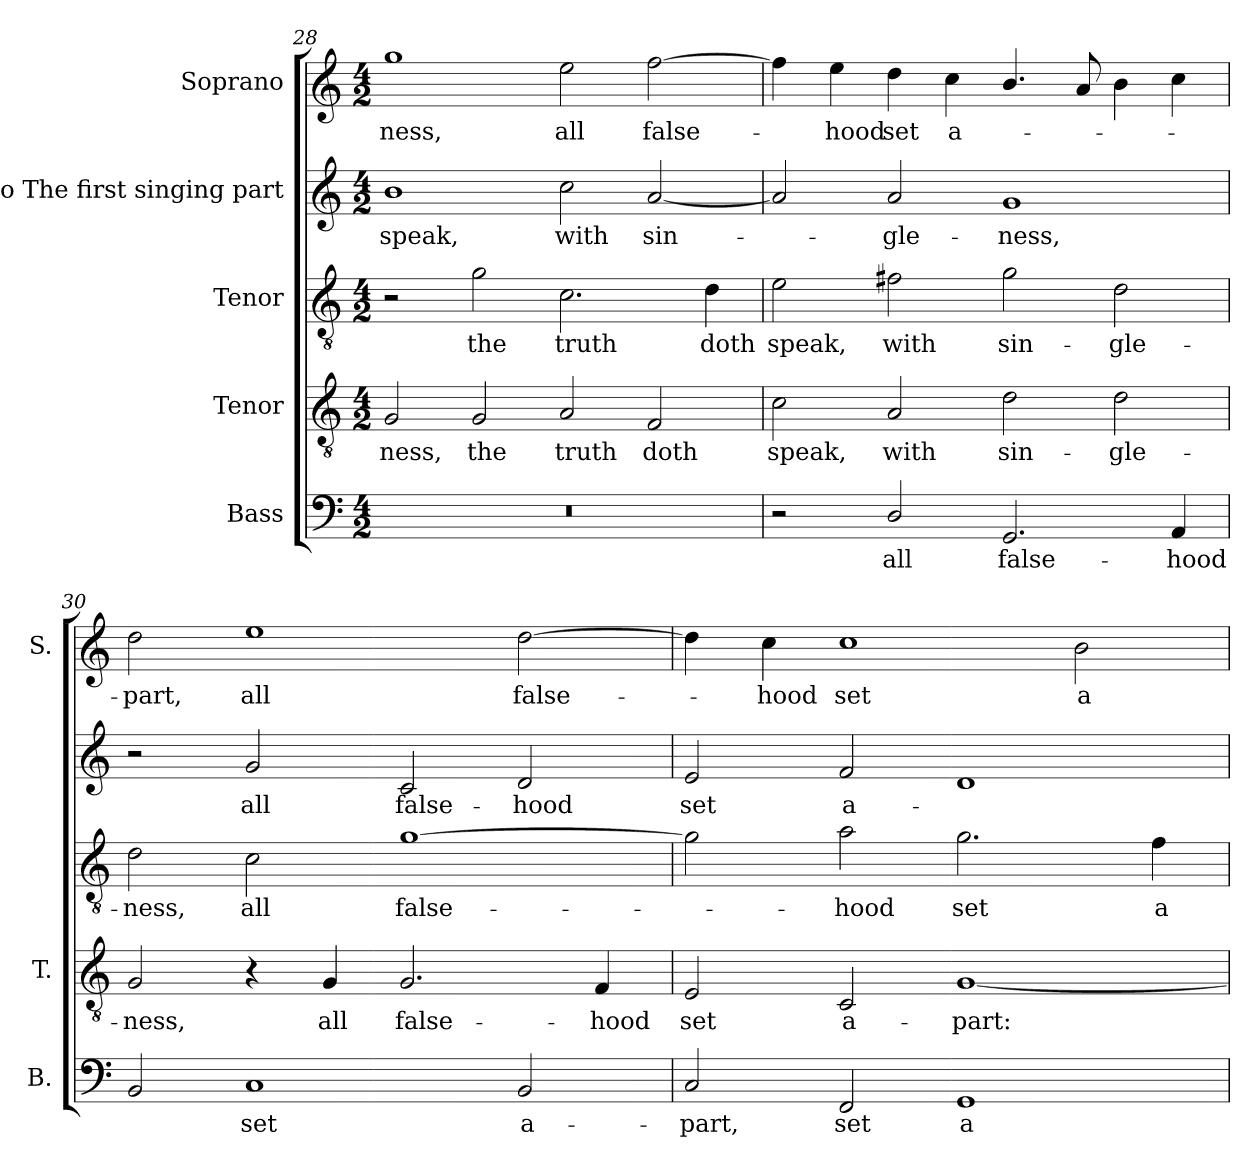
**kern	**text	**kern	**text	**kern	**text	**kern	**text	**kern	**text
*part5	*part5	*part4	*part4	*part3	*part3	*part2	*part2	*part1	*part1
*staff5	*staff5	*staff4	*staff4	*staff3	*staff3	*staff2	*staff2	*staff1	*staff1
*I"Bass	*	*I"Tenor	*	*I"Tenor	*	*I"Alto The first singing part	*	*I"Soprano	*
*I'B.	*	*I'T.	*	*	*	*	*	*I'S.	*
!!LO:LB:g=z
*clefF4	*	*clefGv2	*	*clefGv2	*	*clefG2	*	*clefG2	*
*	*	*ITrd7c12	*	*ITrd7c12	*	*ITrd7c12	*	*	*
*k[]	*	*k[]	*	*k[]	*	*k[]	*	*k[]	*
*C:	*	*C:	*	*C:	*	*C:	*	*C:	*
*M4/2	*	*M4/2	*	*M4/2	*	*M4/2	*	*M4/2	*
=28	=28	=28	=28	=28	=28	=28	=28	=28	=28
!LO:N:vis=1	!	!	!	!	!	!	!	!	!
!	!	!	!LO:LY:b:color=#000000	!	!	!	!	!	!
!	!	!	!	!	!	!	!LO:LY:b:color=#000000	!	!
!	!	!	!	!	!	!	!	!	!LO:LY:b:color=#000000
0r	.	2GGi/	-ness,	2r	.	1Bi	speak,	1ggi	-ness,
!	!	!	!LO:LY:b:color=#000000	!	!	!	!	!	!
!	!	!	!	!	!LO:LY:b:color=#000000	!	!	!	!
.	.	2GGi/	the	2Gi\	the	.	.	.	.
!	!	!	!LO:LY:b:color=#000000	!	!	!	!	!	!
!	!	!	!	!	!LO:LY:b:color=#000000	!	!	!	!
!	!	!	!	!	!	!	!LO:LY:b:color=#000000	!	!
!	!	!	!	!	!	!	!	!	!LO:LY:b:color=#000000
.	.	2AAi/	truth	2.Ci\	truth	2ci\	with	2eei\	all
!	!	!	!LO:LY:b:color=#000000	!	!	!	!	!	!
!	!	!	!	!	!	!	!LO:LY:b:color=#000000	!	!
!	!	!	!	!	!	!	!	!	!LO:LY:b:color=#000000
.	.	2FFi/	doth	.	.	[2Ai/	sin-	[2ffi\	false-
!	!	!	!	!	!LO:LY:b:color=#000000	!	!	!	!
.	.	.	.	4Di\	doth	.	.	.	.
=29	=29	=29	=29	=29	=29	=29	=29	=29	=29
!	!	!	!LO:LY:b:color=#000000	!	!	!	!	!	!
!	!	!	!	!	!LO:LY:b:color=#000000	!	!	!	!
2r	.	2Ci\	speak,	2Ei\	speak,	2Ai/]	.	4ffi\]	.
!	!	!	!	!	!	!	!	!	!LO:LY:b:color=#000000
.	.	.	.	.	.	.	.	4eei\	-hood
!	!LO:LY:b:color=#000000	!	!	!	!	!	!	!	!
!	!	!	!LO:LY:b:color=#000000	!	!	!	!	!	!
!	!	!	!	!	!LO:LY:b:color=#000000	!	!	!	!
!	!	!	!	!	!	!	!LO:LY:b:color=#000000	!	!
!	!	!	!	!	!	!	!	!	!LO:LY:b:color=#000000
2Di/	all	2AAi/	with	2F#Xi\	with	2Ai/	-gle-	4ddi\	set
!	!	!	!	!	!	!	!	!	!LO:LY:b:color=#000000
.	.	.	.	.	.	.	.	4cci\	a-
!	!LO:LY:b:color=#000000	!	!	!	!	!	!	!	!
!	!	!	!LO:LY:b:color=#000000	!	!	!	!	!	!
!	!	!	!	!	!LO:LY:b:color=#000000	!	!	!	!
!	!	!	!	!	!	!	!LO:LY:b:color=#000000	!	!
2.GGi/	false-	2Di\	sin-	2Gi\	sin-	1Gi	-ness,	4.bi/	.
.	.	.	.	.	.	.	.	8ai/	.
!	!	!	!LO:LY:b:color=#000000	!	!	!	!	!	!
!	!	!	!	!	!LO:LY:b:color=#000000	!	!	!	!
.	.	2Di\	-gle-	2Di\	-gle-	.	.	4bi\	.
!	!LO:LY:b:color=#000000	!	!	!	!	!	!	!	!
4AAi/	-hood	.	.	.	.	.	.	4cci\	.
=30	=30	=30	=30	=30	=30	=30	=30	=30	=30
!	!	!	!LO:LY:b:color=#000000	!	!	!	!	!	!
!	!	!	!	!	!LO:LY:b:color=#000000	!	!	!	!
!	!	!	!	!	!	!	!	!	!LO:LY:b:color=#000000
2BBi/	.	2GGi/	-ness,	2Di\	-ness,	2r	.	2ddi\	-part,
!	!LO:LY:b:color=#000000	!	!	!	!	!	!	!	!
!	!	!	!	!	!LO:LY:b:color=#000000	!	!	!	!
!	!	!	!	!	!	!	!LO:LY:b:color=#000000	!	!
!	!	!	!	!	!	!	!	!	!LO:LY:b:color=#000000
1Ci	set	4r	.	2Ci\	all	2Gi/	all	1eei	all
!	!	!	!LO:LY:b:color=#000000	!	!	!	!	!	!
.	.	4GGi/	all	.	.	.	.	.	.
!	!	!	!LO:LY:b:color=#000000	!	!	!	!	!	!
!	!	!	!	!	!LO:LY:b:color=#000000	!	!	!	!
!	!	!	!	!	!	!	!LO:LY:b:color=#000000	!	!
.	.	2.GGi/	false-	[1Gi	false-	2Ci/	false-	.	.
!	!LO:LY:b:color=#000000	!	!	!	!	!	!	!	!
!	!	!	!	!	!	!	!LO:LY:b:color=#000000	!	!
!	!	!	!	!	!	!	!	!	!LO:LY:b:color=#000000
2BBi/	a-	.	.	.	.	2Di/	-hood	[2ddi\	false-
!	!	!	!LO:LY:b:color=#000000	!	!	!	!	!	!
.	.	4FFi/	-hood	.	.	.	.	.	.
=31	=31	=31	=31	=31	=31	=31	=31	=31	=31
!	!LO:LY:b:color=#000000	!	!	!	!	!	!	!	!
!	!	!	!LO:LY:b:color=#000000	!	!	!	!	!	!
!	!	!	!	!	!	!	!LO:LY:b:color=#000000	!	!
2Ci/	-part,	2EEi/	set	2Gi\]	.	2Ei/	set	4ddi\]	.
!	!	!	!	!	!	!	!	!	!LO:LY:b:color=#000000
.	.	.	.	.	.	.	.	4cci\	-hood
!	!LO:LY:b:color=#000000	!	!	!	!	!	!	!	!
!	!	!	!LO:LY:b:color=#000000	!	!	!	!	!	!
!	!	!	!	!	!LO:LY:b:color=#000000	!	!	!	!
!	!	!	!	!	!	!	!LO:LY:b:color=#000000	!	!
!	!	!	!	!	!	!	!	!	!LO:LY:b:color=#000000
2FFi/	set	2CCi/	a-	2Ai\	-hood	2Fi/	a-	1cci	set
!	!LO:LY:b:color=#000000	!	!	!	!	!	!	!	!
!	!	!	!LO:LY:b:color=#000000	!	!	!	!	!	!
!	!	!	!	!	!LO:LY:b:color=#000000	!	!	!	!
1GGi	a-	[1GGi	-part:	2.Gi\	set	1Di	.	.	.
!	!	!	!	!	!	!	!	!	!LO:LY:b:color=#000000
.	.	.	.	.	.	.	.	2bi\	a-
!	!	!	!	!	!LO:LY:b:color=#000000	!	!	!	!
.	.	.	.	4Fi\	a-	.	.	.	.
=	=	=	=	=	=	=	=	=	=
*-	*-	*-	*-	*-	*-	*-	*-	*-	*-
